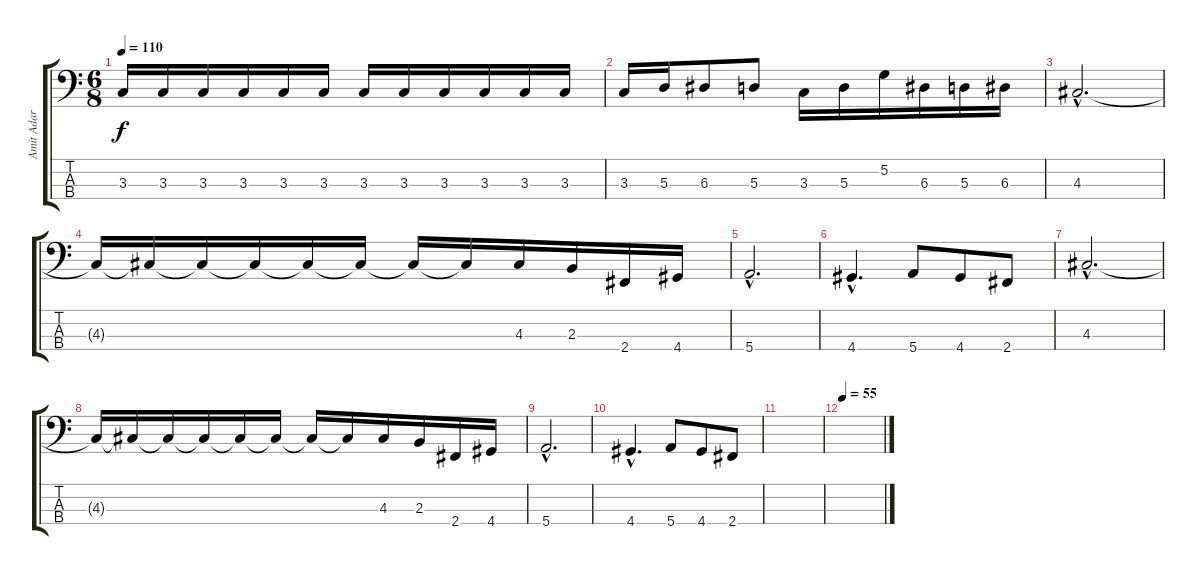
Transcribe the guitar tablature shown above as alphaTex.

\track ("Amit Adar" "Amit Adar") {instrument electricbassfinger}
\staff {score tabs}
\tuning (G2 D2 A1 E1) {hide}
\ts (6 8)
\tempo 110
\clef f4
\ks c
3.3.16{dy f} 3.3.16 3.3.16 3.3.16 3.3.16 3.3.16 3.3.16 3.3.16 3.3.16 3.3.16 3.3.16 3.3.16 |
3.3.16 5.3.16 6.3.8 5.3.8 3.3.16 5.3.16 5.2.16 6.3.16 5.3.16 6.3.16 |
4.3{hac}.2{d} |
4.3{t}.16 4.3{t}.16 4.3{t}.16 4.3{t}.16 4.3{t}.16 4.3{t}.16 4.3{t}.16 4.3{t}.16 4.3.16 2.3.16 2.4.16 4.4.16 |
5.4{hac}.2{d} |
4.4{hac}.4{d} 5.4.8 4.4.8 2.4.8 |
4.3{hac}.2{d} |
4.3{t}.16 4.3{t}.16 4.3{t}.16 4.3{t}.16 4.3{t}.16 4.3{t}.16 4.3{t}.16 4.3{t}.16 4.3.16 2.3.16 2.4.16 4.4.16 |
5.4{hac}.2{d} |
4.4{hac}.4{d} 5.4.8 4.4.8 2.4.8 |
|
\tempo 55
